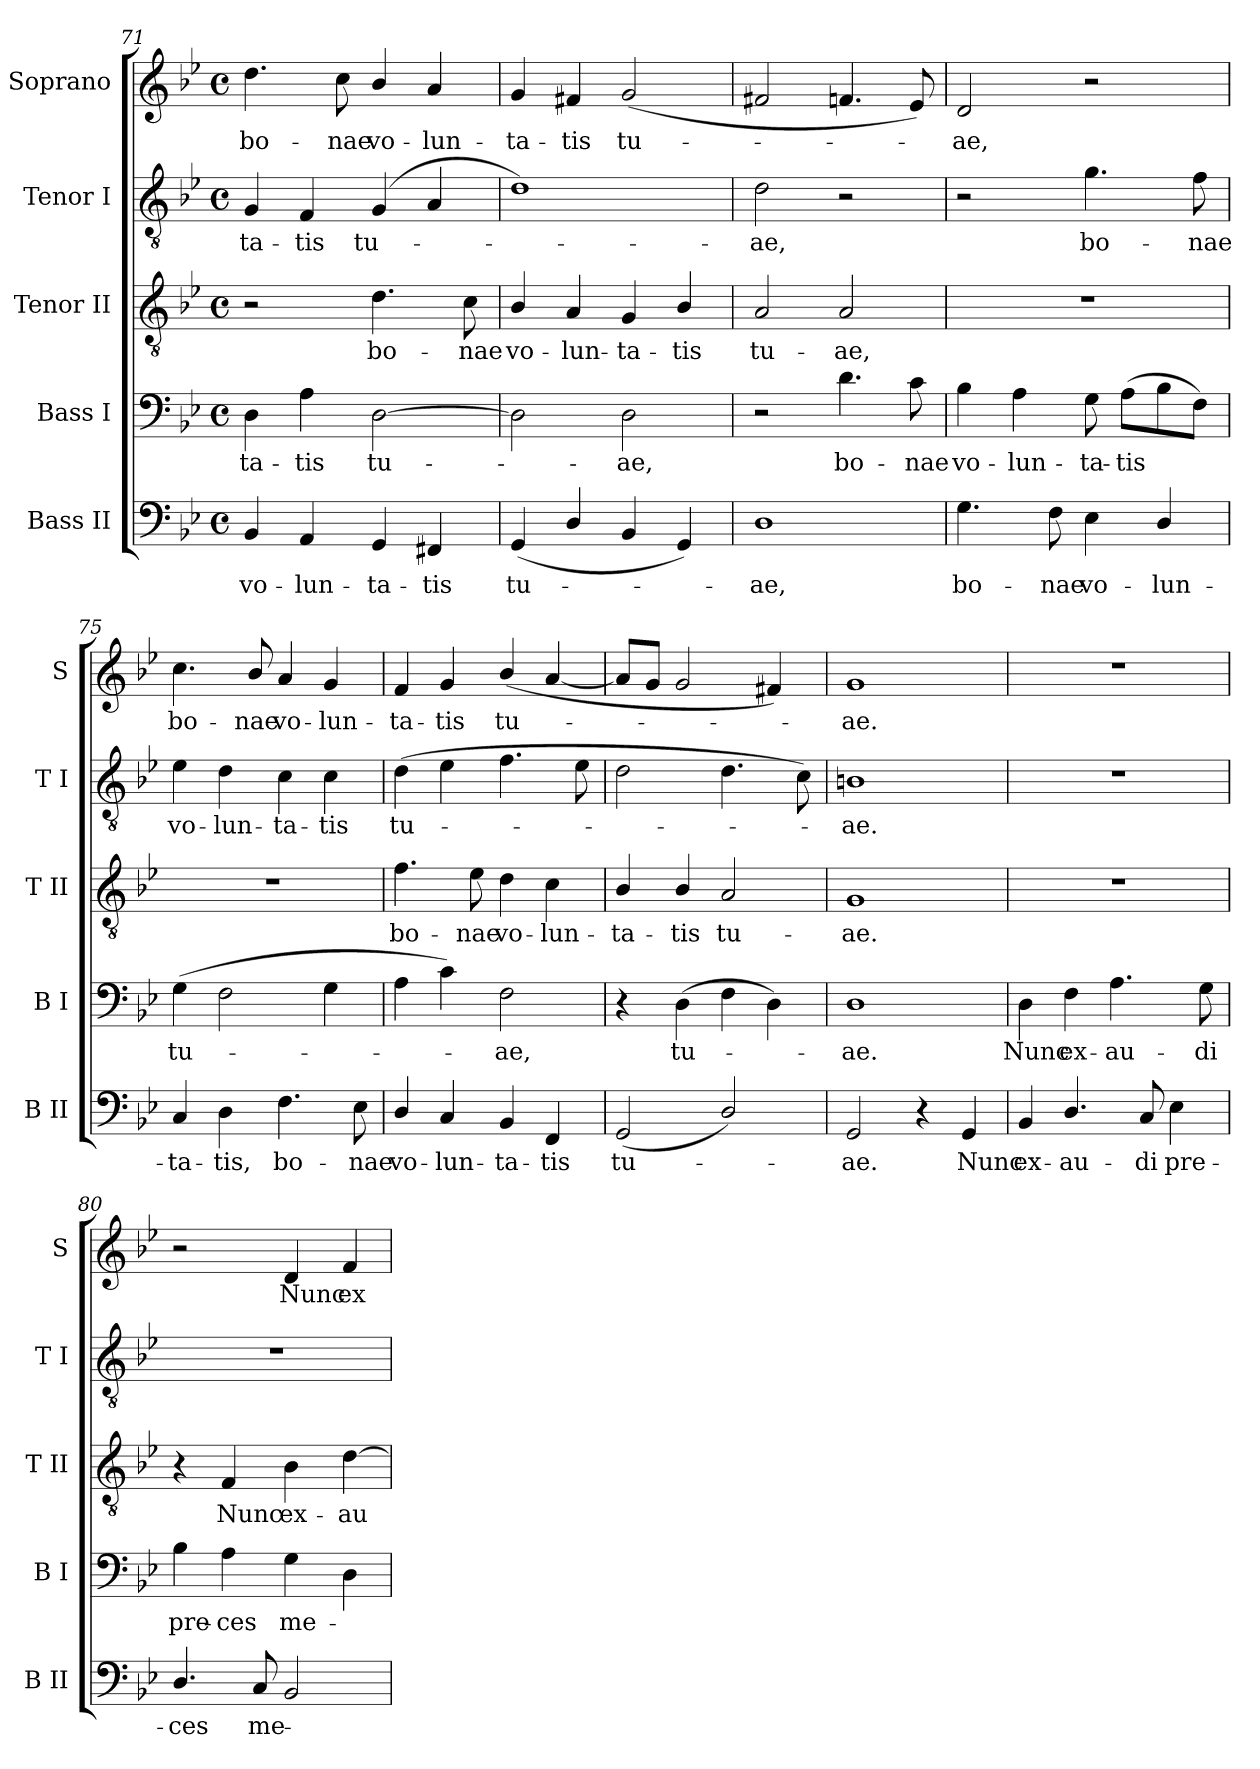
**kern	**text	**kern	**text	**kern	**text	**kern	**text	**kern	**text
*part5	*part5	*part4	*part4	*part3	*part3	*part2	*part2	*part1	*part1
*staff5	*staff5	*staff4	*staff4	*staff3	*staff3	*staff2	*staff2	*staff1	*staff1
*I"Bass II	*	*I"Bass I	*	*I"Tenor II	*	*I"Tenor I	*	*I"Soprano	*
*I'B II	*	*I'B I	*	*I'T II	*	*I'T I	*	*I'S	*
*clefF4	*	*clefF4	*	*clefGv2	*	*clefGv2	*	*clefG2	*
*k[b-e-]	*	*k[b-e-]	*	*k[b-e-]	*	*k[b-e-]	*	*k[b-e-]	*
*B-:	*	*B-:	*	*B-:	*	*B-:	*	*B-:	*
*M4/4	*	*M4/4	*	*M4/4	*	*M4/4	*	*M4/4	*
*met(c)	*	*met(c)	*	*met(c)	*	*met(c)	*	*met(c)	*
=71	=71	=71	=71	=71	=71	=71	=71	=71	=71
!	!LO:LY:b	!	!LO:LY:b	!	!	!	!LO:LY:b	!	!LO:LY:b
4BB-/	vo-	4D\	-ta-	2r	.	4G/	-ta-	4.dd\	bo-
!	!LO:LY:b	!	!LO:LY:b	!	!	!	!LO:LY:b	!	!
4AA/	-lun-	4A\	-tis	.	.	4F/	-tis	.	.
!	!	!	!	!	!	!	!	!	!LO:LY:b
.	.	.	.	.	.	.	.	8cc\	-nae
!	!LO:LY:b	!	!LO:LY:b	!	!LO:LY:b	!	!LO:LY:b	!	!LO:LY:b
4GG/	-ta-	[2D\	tu-	4.d\	bo-	(<4G/	tu-	4b-/	vo-
!	!LO:LY:b	!	!	!	!	!	!	!	!LO:LY:b
4FF#X/	-tis	.	.	.	.	4A/	.	4a/	-lun-
!	!	!	!	!	!LO:LY:b	!	!	!	!
.	.	.	.	8c\	-nae	.	.	.	.
=72	=72	=72	=72	=72	=72	=72	=72	=72	=72
!	!LO:LY:b	!	!	!	!LO:LY:b	!	!	!	!LO:LY:b
(<4GG/	tu-	2D\]	.	4B-/	vo-	1d)	.	4g/	-ta-
!	!	!	!	!	!LO:LY:b	!	!	!	!LO:LY:b
4D/	.	.	.	4A/	-lun-	.	.	4f#X/	-tis
!	!	!	!LO:LY:b	!	!LO:LY:b	!	!	!	!LO:LY:b
4BB-/	.	2D\	ae,	4G/	-ta-	.	.	(<2g/	tu-
!	!	!	!	!	!LO:LY:b	!	!	!	!
4GG/)	.	.	.	4B-/	-tis	.	.	.	.
=73	=73	=73	=73	=73	=73	=73	=73	=73	=73
!	!LO:LY:b	!	!	!	!LO:LY:b	!	!LO:LY:b	!	!
1D	ae,	2r	.	2A/	tu-	2d\	ae,	2f#X/	.
!	!	!	!LO:LY:b	!	!LO:LY:b	!	!	!	!
.	.	4.d\	bo-	2A/	-ae,	2r	.	4.fn/	.
!	!	!	!LO:LY:b	!	!	!	!	!	!
.	.	8c\	-nae	.	.	.	.	8e-/)	.
=74	=74	=74	=74	=74	=74	=74	=74	=74	=74
!	!LO:LY:b	!	!LO:LY:b	!	!	!	!	!	!LO:LY:b
4.G\	bo-	4B-\	vo-	1r	.	2r	.	2d/	ae,
!	!	!	!LO:LY:b	!	!	!	!	!	!
.	.	4A\	-lun-	.	.	.	.	.	.
!	!LO:LY:b	!	!	!	!	!	!	!	!
8F\	-nae	.	.	.	.	.	.	.	.
!	!LO:LY:b	!	!LO:LY:b	!	!	!	!LO:LY:b	!	!
4E-\	vo-	8G\	-ta-	.	.	4.g\	bo-	2r	.
!	!	!	!LO:LY:b	!	!	!	!	!	!
.	.	(>8A\L	-tis	.	.	.	.	.	.
!	!LO:LY:b	!	!	!	!	!	!	!	!
4D/	-lun-	8B-\	.	.	.	.	.	.	.
!	!	!	!	!	!	!	!LO:LY:b	!	!
.	.	8F\J)	.	.	.	8f\	-nae	.	.
=75	=75	=75	=75	=75	=75	=75	=75	=75	=75
!	!LO:LY:b	!	!LO:LY:b	!	!	!	!LO:LY:b	!	!LO:LY:b
4C/	-ta-	(>4G\	tu-	1r	.	4e-\	vo-	4.cc\	bo-
!	!LO:LY:b	!	!	!	!	!	!LO:LY:b	!	!
4D\	-tis,	2F\	.	.	.	4d\	-lun-	.	.
!	!	!	!	!	!	!	!	!	!LO:LY:b
.	.	.	.	.	.	.	.	8b-/	-nae
!	!LO:LY:b	!	!	!	!	!	!LO:LY:b	!	!LO:LY:b
4.F\	bo-	.	.	.	.	4c\	-ta-	4a/	vo-
!	!	!	!	!	!	!	!LO:LY:b	!	!LO:LY:b
.	.	4G\	.	.	.	4c\	-tis	4g/	-lun-
!	!LO:LY:b	!	!	!	!	!	!	!	!
8E-\	-nae	.	.	.	.	.	.	.	.
!!LO:LB:g=z
=76	=76	=76	=76	=76	=76	=76	=76	=76	=76
!	!LO:LY:b	!	!	!	!LO:LY:b	!	!LO:LY:b	!	!LO:LY:b
4D/	vo-	4A\	.	4.f\	bo-	(>4d\	tu-	4f/	-ta-
!	!LO:LY:b	!	!	!	!	!	!	!	!LO:LY:b
4C/	-lun-	4c\)	.	.	.	4e-\	.	4g/	-tis
!	!	!	!	!	!LO:LY:b	!	!	!	!
.	.	.	.	8e-\	-nae	.	.	.	.
!	!LO:LY:b	!	!LO:LY:b	!	!LO:LY:b	!	!	!	!LO:LY:b
4BB-/	-ta-	2F\	ae,	4d\	vo-	4.f\	.	(<4b-/	tu-
!	!LO:LY:b	!	!	!	!LO:LY:b	!	!	!	!
4FF/	-tis	.	.	4c\	-lun-	.	.	[4a/	.
.	.	.	.	.	.	8e-\	.	.	.
=77	=77	=77	=77	=77	=77	=77	=77	=77	=77
!	!LO:LY:b	!	!	!	!LO:LY:b	!	!	!	!
(<2GG/	tu-	4r	.	4B-/	-ta-	2d\	.	8a/L]	.
.	.	.	.	.	.	.	.	8g/J	.
!	!	!	!LO:LY:b	!	!LO:LY:b	!	!	!	!
.	.	(>4D\	tu-	4B-/	-tis	.	.	2g/	.
!	!	!	!	!	!LO:LY:b	!	!	!	!
2D/)	.	4F\	.	2A/	tu-	4.d\	.	.	.
.	.	4D\)	.	.	.	.	.	4f#X/)	.
.	.	.	.	.	.	8c\)	.	.	.
=78	=78	=78	=78	=78	=78	=78	=78	=78	=78
!	!LO:LY:b	!	!LO:LY:b	!	!LO:LY:b	!	!LO:LY:b	!	!LO:LY:b
2GG/	ae.	1D	ae.	1G	-ae.	1Bn	ae.	1g	ae.
4r	.	.	.	.	.	.	.	.	.
!	!LO:LY:b	!	!	!	!	!	!	!	!
4GG/	Nunc	.	.	.	.	.	.	.	.
=79	=79	=79	=79	=79	=79	=79	=79	=79	=79
!	!LO:LY:b	!	!LO:LY:b	!	!	!	!	!	!
4BB-/	ex-	4D\	Nunc	1r	.	1r	.	1r	.
!	!LO:LY:b	!	!LO:LY:b	!	!	!	!	!	!
4.D/	-au-	4F\	ex-	.	.	.	.	.	.
!	!	!	!LO:LY:b	!	!	!	!	!	!
.	.	4.A\	-au-	.	.	.	.	.	.
!	!LO:LY:b	!	!	!	!	!	!	!	!
8C/	-di	.	.	.	.	.	.	.	.
!	!LO:LY:b	!	!	!	!	!	!	!	!
4E-\	pre-	.	.	.	.	.	.	.	.
!	!	!	!LO:LY:b	!	!	!	!	!	!
.	.	8G\	-di	.	.	.	.	.	.
=80	=80	=80	=80	=80	=80	=80	=80	=80	=80
!	!LO:LY:b	!	!LO:LY:b	!	!	!	!	!	!
4.D/	-ces	4B-\	pre-	4r	.	1r	.	2r	.
!	!	!	!LO:LY:b	!	!LO:LY:b	!	!	!	!
.	.	4A\	-ces	4F/	Nunc	.	.	.	.
!	!LO:LY:b	!	!	!	!	!	!	!	!
8C/	me-	.	.	.	.	.	.	.	.
!	!	!	!LO:LY:b	!	!LO:LY:b	!	!	!	!LO:LY:b
2BB-/	.	4G\	me-	4B-\	ex-	.	.	4d/	Nunc
!	!	!	!	!	!LO:LY:b	!	!	!	!LO:LY:b
.	.	4D\	.	[4d\	-au-	.	.	4f/	ex-
=	=	=	=	=	=	=	=	=	=
*-	*-	*-	*-	*-	*-	*-	*-	*-	*-
